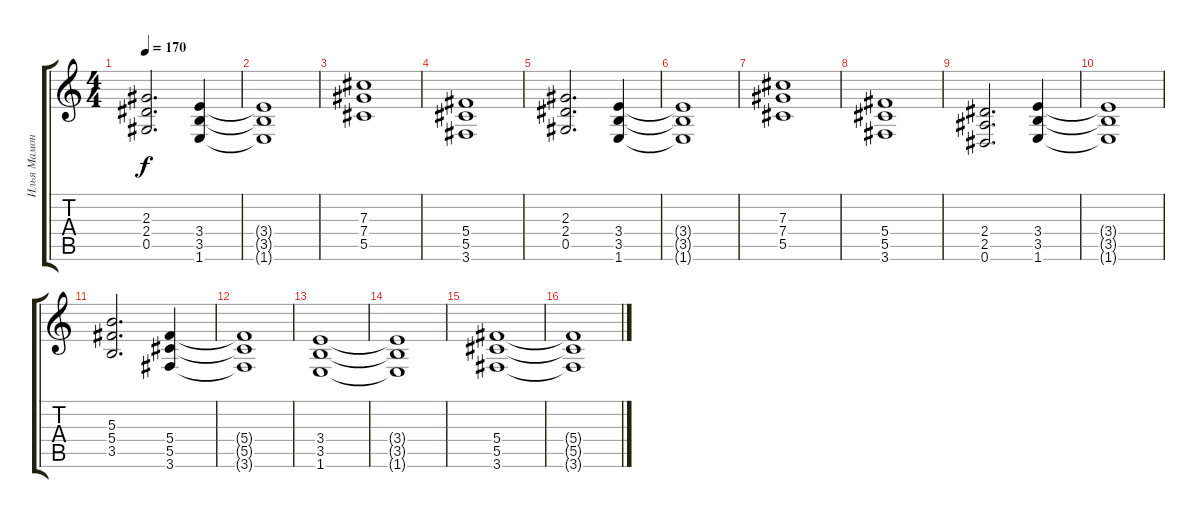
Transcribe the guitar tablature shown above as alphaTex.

\track ("Илья Мамонтов" "Илья Мамон") {instrument distortionguitar}
\staff {score tabs}
\tuning (Eb4 Bb3 Gb3 Db3 Ab2 Eb2) {hide}
\ts (4 4)
\tempo 170
\clef g2
\ks c
(2.3 2.4 0.5).2{d dy f} (3.4 3.5 1.6).4 |
(3.4{t} 3.5{t} 1.6{t}).1 |
(7.3 7.4 5.5).1 |
(5.4 5.5 3.6).1 |
(2.3 2.4 0.5).2{d} (3.4 3.5 1.6).4 |
(3.4{t} 3.5{t} 1.6{t}).1 |
(7.3 7.4 5.5).1 |
(5.4 5.5 3.6).1 |
(2.4 2.5 0.6).2{d} (3.4 3.5 1.6).4 |
(3.4{t} 3.5{t} 1.6{t}).1 |
(5.3 5.4 3.5).2{d} (5.4 5.5 3.6).4 |
(5.4{t} 5.5{t} 3.6{t}).1 |
(3.4 3.5 1.6).1 |
(3.4{t} 3.5{t} 1.6{t}).1 |
(5.4 5.5 3.6).1 |
(5.4{t} 5.5{t} 3.6{t}).1
